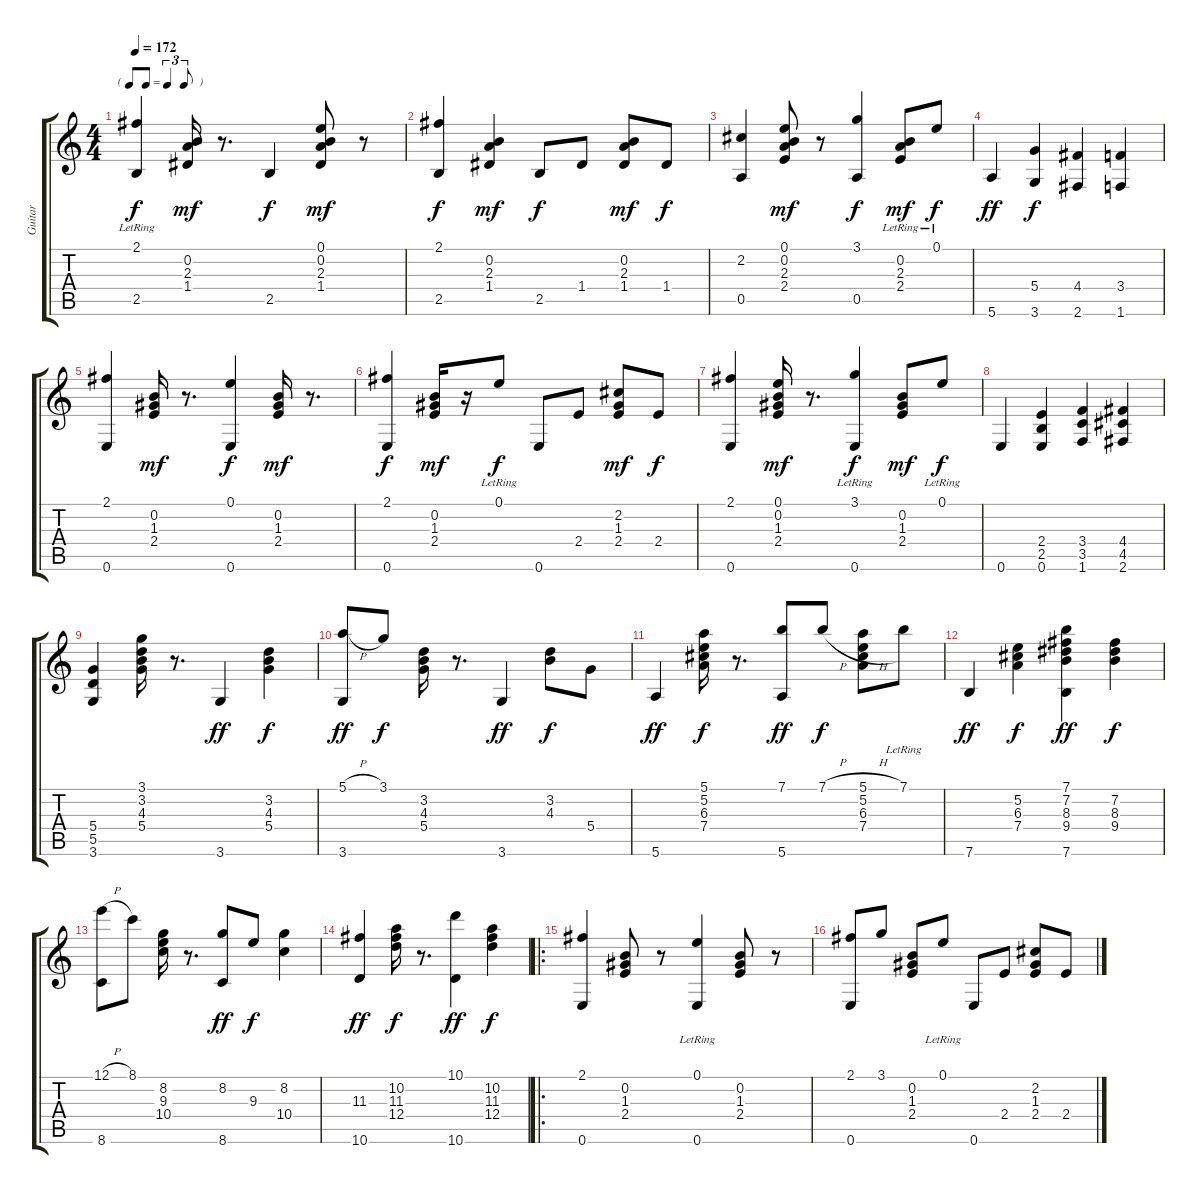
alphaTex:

\track ("Guitar" "Guitar") {instrument acousticguitarsteel}
\staff {score tabs}
\tuning (E4 B3 G3 D3 A2 E2) {hide}
\ts (4 4)
\tf triplet8th
\tempo 172
\clef g2
\ks c
(2.1 2.5{lr}).4{dy f} (0.2 2.3 1.4).16{dy mf} r.8{d} 2.5.4{dy f} (0.1 0.2 2.3 1.4).8{dy mf} r.8 |
(2.1 2.5).4{dy f} (0.2 2.3 1.4).4{dy mf} 2.5.8{dy f} 1.4.8 (0.2 2.3 1.4).8{dy mf} 1.4.8{dy f} |
(2.2 0.5).4 (0.1 0.2 2.3 2.4).8{dy mf} r.8 (3.1 0.5).4{dy f} (0.2{lr} 2.3{lr} 2.4{lr}).8{dy mf} 0.1{lr}.8{dy f} |
5.6.4{dy ff} (5.4 3.6).4{dy f} (4.4 2.6).4 (3.4 1.6).4 |
(2.1 0.6).4 (0.2 1.3 2.4).16{dy mf} r.8{d} (0.1 0.6).4{dy f} (0.2 1.3 2.4).16{dy mf} r.8{d} |
(2.1 0.6).4{dy f} (0.2 1.3 2.4).16{dy mf} r.16 0.1{lr}.8{dy f} 0.6.8 2.4.8 (2.2 1.3 2.4).8{dy mf} 2.4.8{dy f} |
(2.1 0.6).4 (0.1 0.2 1.3 2.4).16{dy mf} r.8{d} (3.1{lr} 0.6).4{dy f} (0.2 1.3 2.4).8{dy mf} 0.1{lr}.8{dy f} |
0.6.4 (2.4 2.5 0.6).4 (3.4 3.5 1.6).4 (4.4 4.5 2.6).4 |
(5.4 5.5 3.6).4 (3.1 3.2 4.3 5.4).16 r.8{d} 3.6.4{dy ff} (3.2 4.3 5.4).4{dy f} |
(5.1{h} 3.6).8{dy ff} 3.1.8{dy f} (3.2 4.3 5.4).16 r.8{d} 3.6.4{dy ff} (3.2 4.3).8{dy f} 5.4.8 |
5.6.4{dy ff} (5.1 5.2 6.3 7.4).16{dy f} r.8{d} (7.1 5.6).8{dy ff} 7.1{h}.8{dy f} (5.1{h} 5.2 6.3 7.4).8 7.1{lr}.8 |
7.6.4{dy ff} (5.2 6.3 7.4).4{dy f} (7.1 7.2 8.3 9.4 7.6).4{dy ff} (7.2 8.3 9.4).4{dy f} |
(12.1{h} 8.6).8 8.1.8 (8.2 9.3 10.4).16 r.8{d} (8.2 8.6).8{dy ff} 9.3.8{dy f} (8.2 10.4).4 |
(11.3 10.6).4{dy ff} (10.2 11.3 12.4).16{dy f} r.8{d} (10.1 10.6).4{dy ff} (10.2 11.3 12.4).4{dy f} |
\ro
(2.1 0.6).4 (0.2 1.3 2.4).8 r.8 (0.1{lr} 0.6).4 (0.2 1.3 2.4).8 r.8 |
(2.1 0.6).8 3.1.8 (0.2 1.3 2.4).8 0.1{lr}.8 0.6.8 2.4.8 (2.2 1.3 2.4).8 2.4.8
